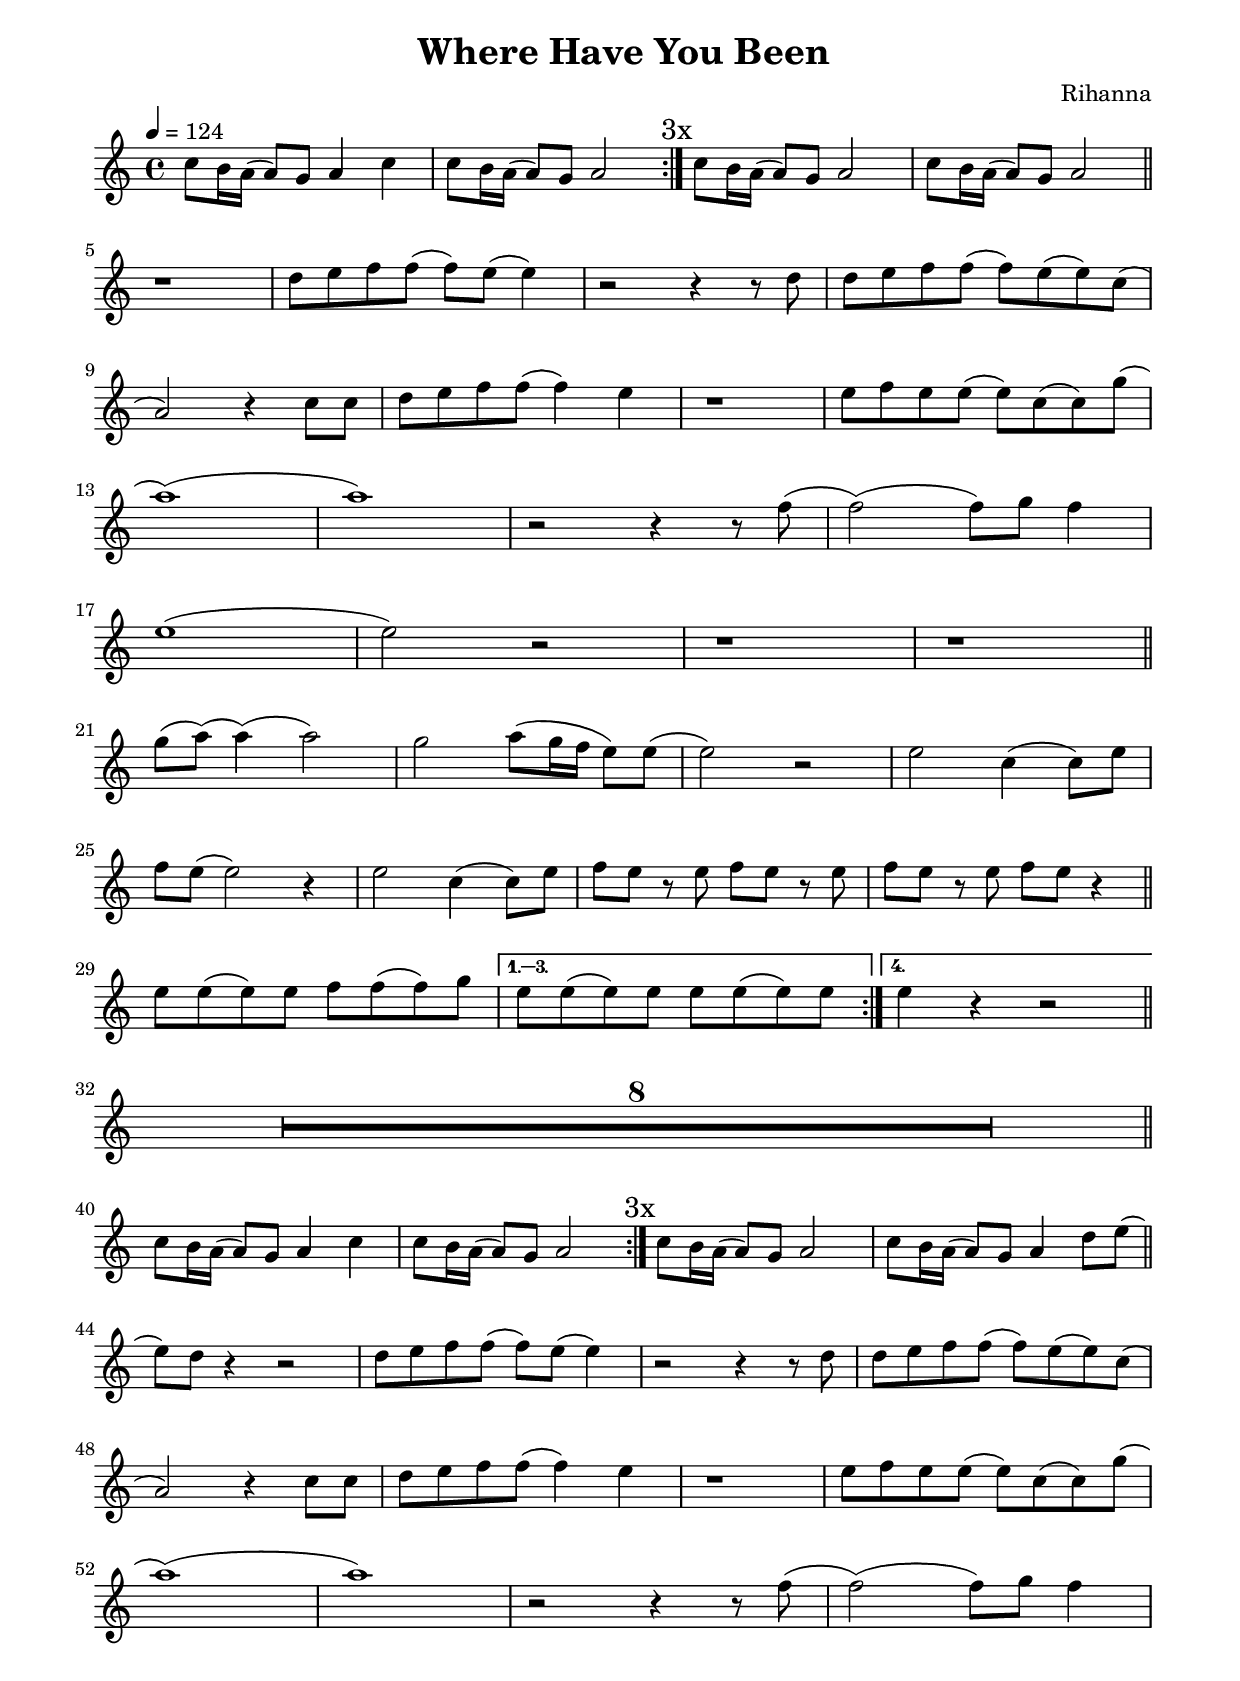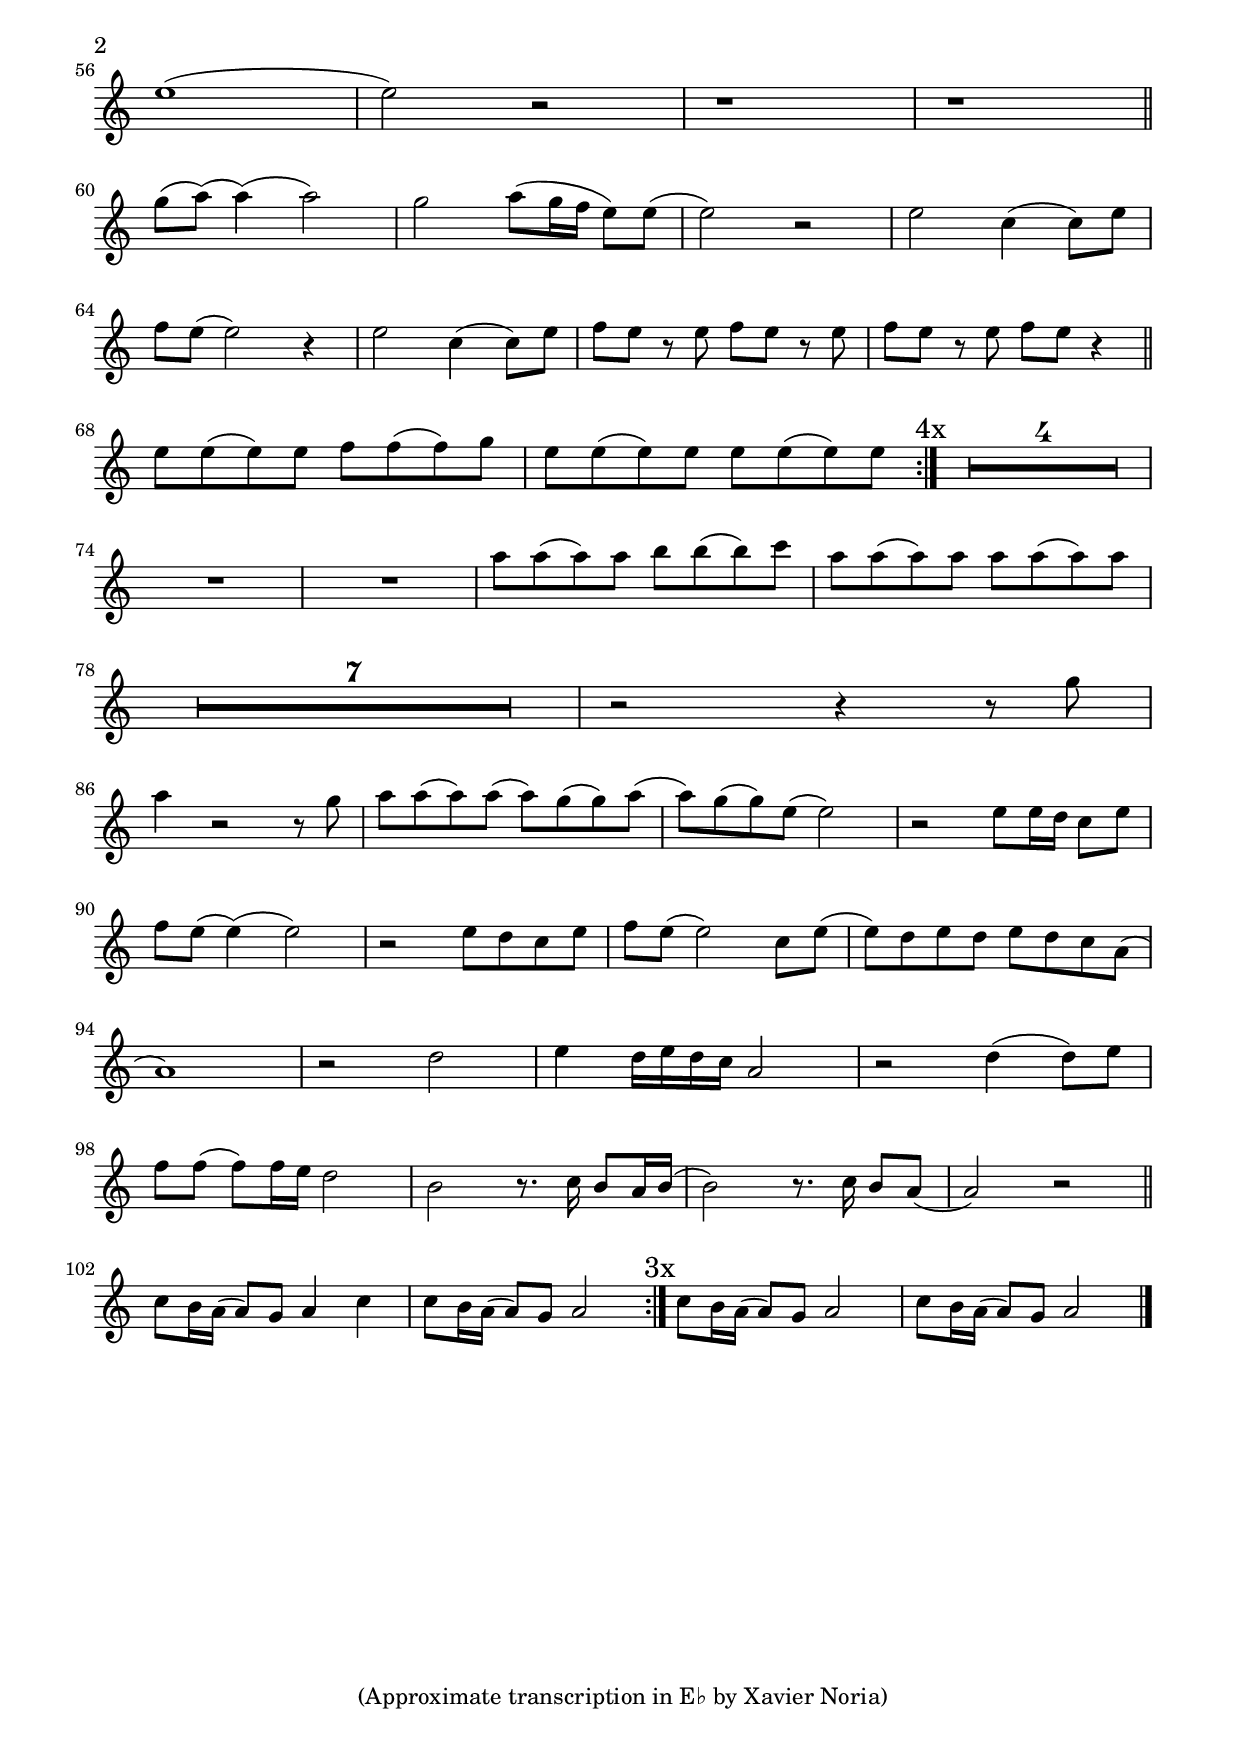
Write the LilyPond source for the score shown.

\version "2.16.2"

\include "../shared/common.ly"

phraseA = { c8 b16 a16( a8) g8 a2 }

\header {
  title    = "Where Have You Been"
  composer = "Rihanna"
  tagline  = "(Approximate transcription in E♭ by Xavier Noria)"
}

melody = \relative c'' {
  \clef treble
  \key a \minor
  \time 4/4
  \tempo 4 = 124

  \repeat volta 3 {
    c8 b16 a16( a8) g8 a4 c4 | \noBreak
    \phraseA | \noBreak
    \mark \markup {"3x"}
  }
  \phraseA | \noBreak
  \phraseA | \bar "||" \break

  r1 |
  d8 e8 f8 f8( f8) e8( e4) |
  r2 r4 r8 d8 |
  d8 e8 f8 f8( f8) e8( e8) c8( | \break

  a2) r4 c8 c8 |
  d8 e8 f8 f8( f4) e4 |
  r1 |
  e8 f8 e8 e8( e8) c8( c8) g'8( | \break

  a1)( |
  a1) |
  r2 r4 r8 f8( |
  f2)( f8) g8 f4 | \break

  e1( |
  e2) r2 |
  r1 |
  r1 \bar "||" \break

  g8( a8)( a4)( a2) |
  g2 a8( g16 f16 e8) e8( |
  e2) r2 |
  e2 c4( c8) e8 | \break

  f8 e8( e2) r4 |
  e2 c4( c8) e8 |
  f8 e8 r8 e8 f8 e8 r8 e8 |
  f8 e8 r8 e8 f8 e8 r4 \bar "||" \break

  \repeat volta 4 { e8 e8( e8) e8 f8 f8( f8) g8 }
  \alternative {
    { e8 e8( e8) e8 e8 e8( e8) e8 | }
    { e4 r4 r2 | }
  }
  \bar "||" \break

  R1*8 \bar "||" \break
  
  % ----------------------------------------------------------------------------
  
  \repeat volta 3 {
    c8 b16 a16( a8) g8 a4 c4 | \noBreak
    \phraseA | \noBreak
    \mark \markup {"3x"}
  }
  \phraseA | \noBreak
  c8 b16 a16( a8) g8 a4 d8 e8( | \bar "||" \break

  e8) d8 r4 r2 |
  d8 e8 f8 f8( f8) e8( e4) |
  r2 r4 r8 d8 |
  d8 e8 f8 f8( f8) e8( e8) c8( | \break

  a2) r4 c8 c8 |
  d8 e8 f8 f8( f4) e4 |
  r1 |
  e8 f8 e8 e8( e8) c8( c8) g'8( | \break

  a1)( |
  a1) |
  r2 r4 r8 f8( |
  f2)( f8) g8 f4 | \break

  e1( |
  e2) r2 |
  r1 |
  r1 \bar "||" \break

  g8( a8)( a4)( a2) |
  g2 a8( g16 f16 e8) e8( |
  e2) r2 |
  e2 c4( c8) e8 | \break

  f8 e8( e2) r4 |
  e2 c4( c8) e8 |
  f8 e8 r8 e8 f8 e8 r8 e8 |
  f8 e8 r8 e8 f8 e8 r4 \bar "||" \break

  \repeat volta 4 {
    e8 e8( e8) e8 f8 f8( f8) g8 |
    e8 e8( e8) e8 e8 e8( e8) e8 |
    \mark \markup {"4x"} 
  }
  R1*4 \break
  
  R1 |
  R1 |
  a8 a8( a8) a8 b8 b8( b8) c8
  a8 a8( a8) a8 a8 a8( a8) a8 \break
  
  R1*7 |
  r2 r4 r8 g8 | \break

  a4 r2 r8 g8 |
  a8 a8( a8) a8( a8) g8( g8) a8( |
  a8) g8( g8) e8( e2) |
  r2 e8 e16 d16 c8 e8 | \break

  f8 e8( e4)( e2) |
  r2 e8 d8 c8 e8 |
  f8 e8( e2) c8 e8( |
  e8) d8 e8 d8 e8 d8 c8 a8( | \break

  a1) |
  r2 d2 |
  e4 d16 e16 d16 c16 a2 |
  r2 d4( d8) e8 | \break

  f8 f8( f8) f16 e16 d2 |
  b2 r8. c16 b8 a16 b16( |
  b2) r8. c16 b8 a8( |
  a2) r2 | \bar "||" \break

  \repeat volta 3 {
    c8 b16 a16( a8) g8 a4 c4
    \phraseA |
    \mark \markup {"3x"}
  }
  \phraseA
  \phraseA \bar "|."
}

\score {
  { \melody }
}
